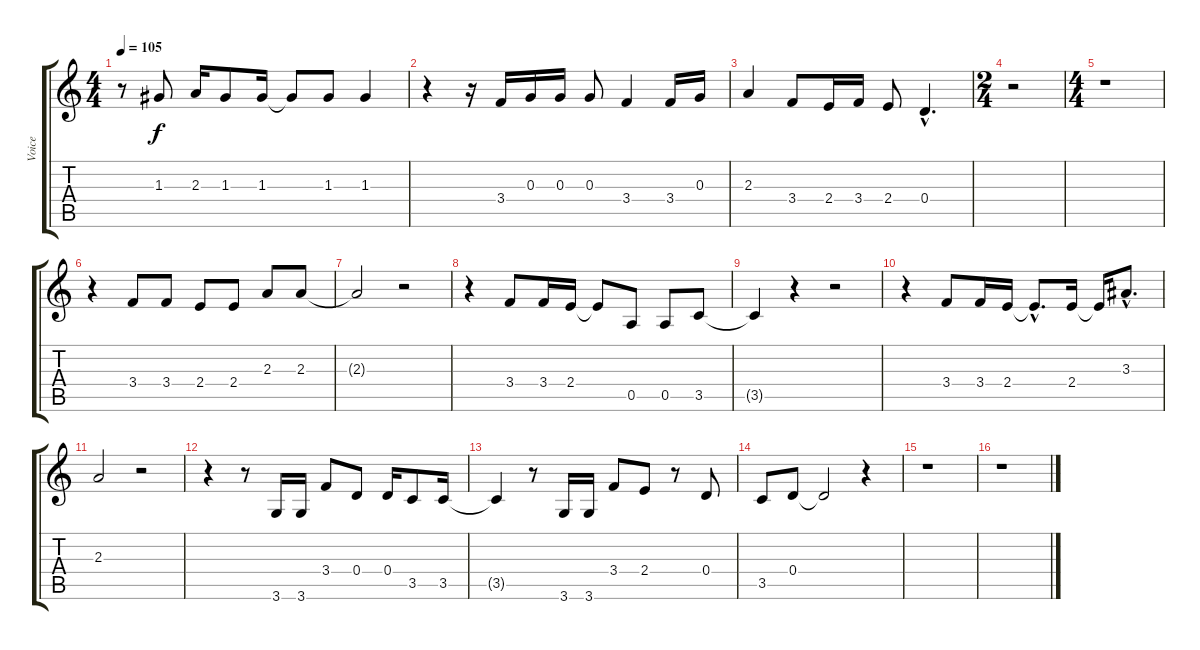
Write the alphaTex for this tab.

\track ("Voice" "Voice") {instrument viola}
\staff {score tabs}
\tuning (E5 B4 G4 D4 A3 E3) {hide}
\ts (4 4)
\tempo 105
\clef g2
\ks c
r.8{dy f} 1.3.8 2.3.16 1.3.8 1.3.16 1.3{t}.8 1.3.8 1.3.4 |
r.4 r.16 3.4.16 0.3.16 0.3.16 0.3.8 3.4.4 3.4.16 0.3.16 |
2.3.4 3.4.8 2.4.16 3.4.16 2.4.8 0.4{hac}.4{d} |
\ts (2 4)
r.2 |
\ts (4 4)
r.1 |
r.4 3.4.8 3.4.8 2.4.8 2.4.8 2.3.8 2.3.8 |
2.3{t}.2 r.2 |
r.4 3.4.8 3.4.16 2.4.16 2.4{t}.8 0.5.8 0.5.8 3.5.8 |
3.5{t}.4 r.4 r.2 |
r.4 3.4.8 3.4.16 2.4.16 2.4{hac t}.8{d} 2.4.16 2.4{t}.16 3.3{hac}.8{d} |
2.3.2 r.2 |
r.4 r.8 3.6.16 3.6.16 3.4.8 0.4.8 0.4.16 3.5.8 3.5.16 |
3.5{t}.4 r.8 3.6.16 3.6.16 3.4.8 2.4.8 r.8 0.4.8 |
3.5.8 0.4.8 0.4{t}.2 r.4 |
r.1 |
r.1
